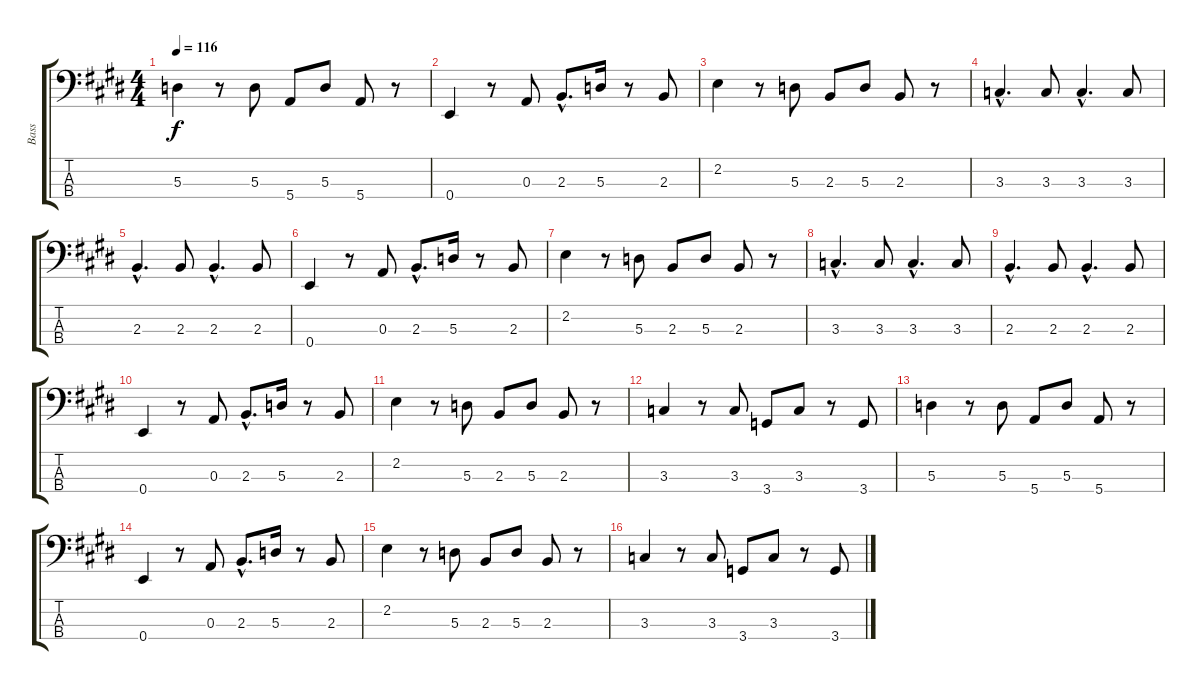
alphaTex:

\track ("Bass" "Bass") {instrument electricbassfinger}
\staff {score tabs}
\tuning (G2 D2 A1 E1) {hide}
\ts (4 4)
\tempo 116
\clef f4
\ks e
5.3.4{dy f} r.8 5.3.8 5.4.8 5.3.8 5.4.8 r.8 |
0.4.4 r.8 0.3.8 2.3{hac}.8{d} 5.3.16 r.8 2.3.8 |
2.2.4 r.8 5.3.8 2.3.8 5.3.8 2.3.8 r.8 |
3.3{hac}.4{d} 3.3.8 3.3{hac}.4{d} 3.3.8 |
2.3{hac}.4{d} 2.3.8 2.3{hac}.4{d} 2.3.8 |
0.4.4 r.8 0.3.8 2.3{hac}.8{d} 5.3.16 r.8 2.3.8 |
2.2.4 r.8 5.3.8 2.3.8 5.3.8 2.3.8 r.8 |
3.3{hac}.4{d} 3.3.8 3.3{hac}.4{d} 3.3.8 |
2.3{hac}.4{d} 2.3.8 2.3{hac}.4{d} 2.3.8 |
0.4.4 r.8 0.3.8 2.3{hac}.8{d} 5.3.16 r.8 2.3.8 |
2.2.4 r.8 5.3.8 2.3.8 5.3.8 2.3.8 r.8 |
3.3.4 r.8 3.3.8 3.4.8 3.3.8 r.8 3.4.8 |
5.3.4 r.8 5.3.8 5.4.8 5.3.8 5.4.8 r.8 |
0.4.4 r.8 0.3.8 2.3{hac}.8{d} 5.3.16 r.8 2.3.8 |
2.2.4 r.8 5.3.8 2.3.8 5.3.8 2.3.8 r.8 |
3.3.4 r.8 3.3.8 3.4.8 3.3.8 r.8 3.4.8
